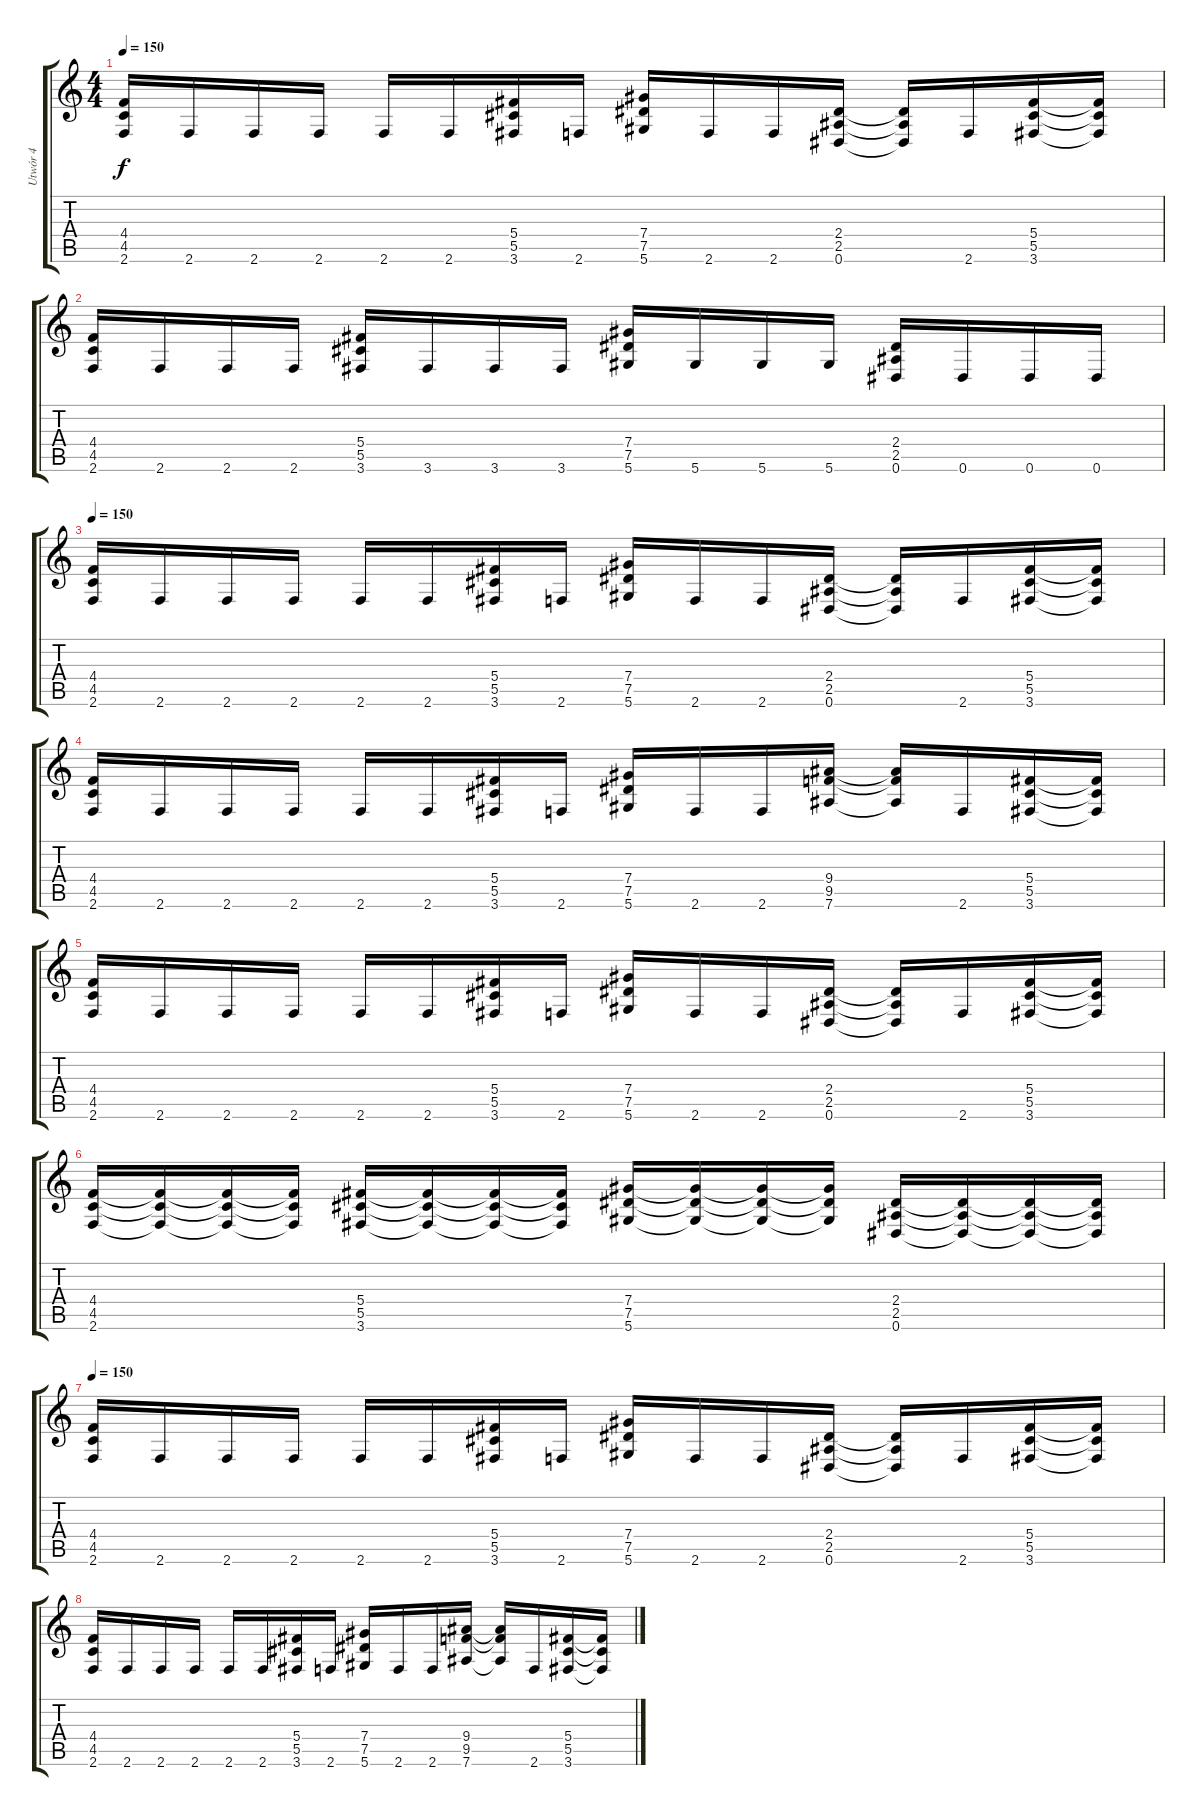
\track ("Utwór 4" "Utwór 4") {instrument overdrivenguitar}
\staff {score tabs}
\tuning (Eb4 Bb3 Gb3 Db3 Ab2 Eb2) {hide}
\ts (4 4)
\tempo 150
\clef g2
\ks c
(4.4 4.5 2.6).16{dy f} 2.6.16 2.6.16 2.6.16 2.6.16 2.6.16 (5.4 5.5 3.6).16 2.6.16 (7.4 7.5 5.6).16 2.6.16 2.6.16 (2.4 2.5 0.6).16 (2.4{t} 2.5{t} 0.6{t}).16 2.6.16 (5.4 5.5 3.6).16 (5.4{t} 5.5{t} 3.6{t}).16 |
(4.4 4.5 2.6).16 2.6.16 2.6.16 2.6.16 (5.4 5.5 3.6).16 3.6.16 3.6.16 3.6.16 (7.4 7.5 5.6).16 5.6.16 5.6.16 5.6.16 (2.4 2.5 0.6).16 0.6.16 0.6.16 0.6.16 |
\tempo 150
(4.4 4.5 2.6).16 2.6.16 2.6.16 2.6.16 2.6.16 2.6.16 (5.4 5.5 3.6).16 2.6.16 (7.4 7.5 5.6).16 2.6.16 2.6.16 (2.4 2.5 0.6).16 (2.4{t} 2.5{t} 0.6{t}).16 2.6.16 (5.4 5.5 3.6).16 (5.4{t} 5.5{t} 3.6{t}).16 |
(4.4 4.5 2.6).16 2.6.16 2.6.16 2.6.16 2.6.16 2.6.16 (5.4 5.5 3.6).16 2.6.16 (7.4 7.5 5.6).16 2.6.16 2.6.16 (9.4 9.5 7.6).16 (9.4{t} 9.5{t} 7.6{t}).16 2.6.16 (5.4 5.5 3.6).16 (5.4{t} 5.5{t} 3.6{t}).16 |
(4.4 4.5 2.6).16 2.6.16 2.6.16 2.6.16 2.6.16 2.6.16 (5.4 5.5 3.6).16 2.6.16 (7.4 7.5 5.6).16 2.6.16 2.6.16 (2.4 2.5 0.6).16 (2.4{t} 2.5{t} 0.6{t}).16 2.6.16 (5.4 5.5 3.6).16 (5.4{t} 5.5{t} 3.6{t}).16 |
(4.4 4.5 2.6).16 (4.4{t} 4.5{t} 2.6{t}).16 (4.4{t} 4.5{t} 2.6{t}).16 (4.4{t} 4.5{t} 2.6{t}).16 (5.4 5.5 3.6).16 (5.4{t} 5.5{t} 3.6{t}).16 (5.4{t} 5.5{t} 3.6{t}).16 (5.4{t} 5.5{t} 3.6{t}).16 (7.4 7.5 5.6).16 (7.4{t} 7.5{t} 5.6{t}).16 (7.4{t} 7.5{t} 5.6{t}).16 (7.4{t} 7.5{t} 5.6{t}).16 (2.4 2.5 0.6).16 (2.4{t} 2.5{t} 0.6{t}).16 (2.4{t} 2.5{t} 0.6{t}).16 (2.4{t} 2.5{t} 0.6{t}).16 |
\tempo 150
(4.4 4.5 2.6).16 2.6.16 2.6.16 2.6.16 2.6.16 2.6.16 (5.4 5.5 3.6).16 2.6.16 (7.4 7.5 5.6).16 2.6.16 2.6.16 (2.4 2.5 0.6).16 (2.4{t} 2.5{t} 0.6{t}).16 2.6.16 (5.4 5.5 3.6).16 (5.4{t} 5.5{t} 3.6{t}).16 |
(4.4 4.5 2.6).16 2.6.16 2.6.16 2.6.16 2.6.16 2.6.16 (5.4 5.5 3.6).16 2.6.16 (7.4 7.5 5.6).16 2.6.16 2.6.16 (9.4 9.5 7.6).16 (9.4{t} 9.5{t} 7.6{t}).16 2.6.16 (5.4 5.5 3.6).16 (5.4{t} 5.5{t} 3.6{t}).16
